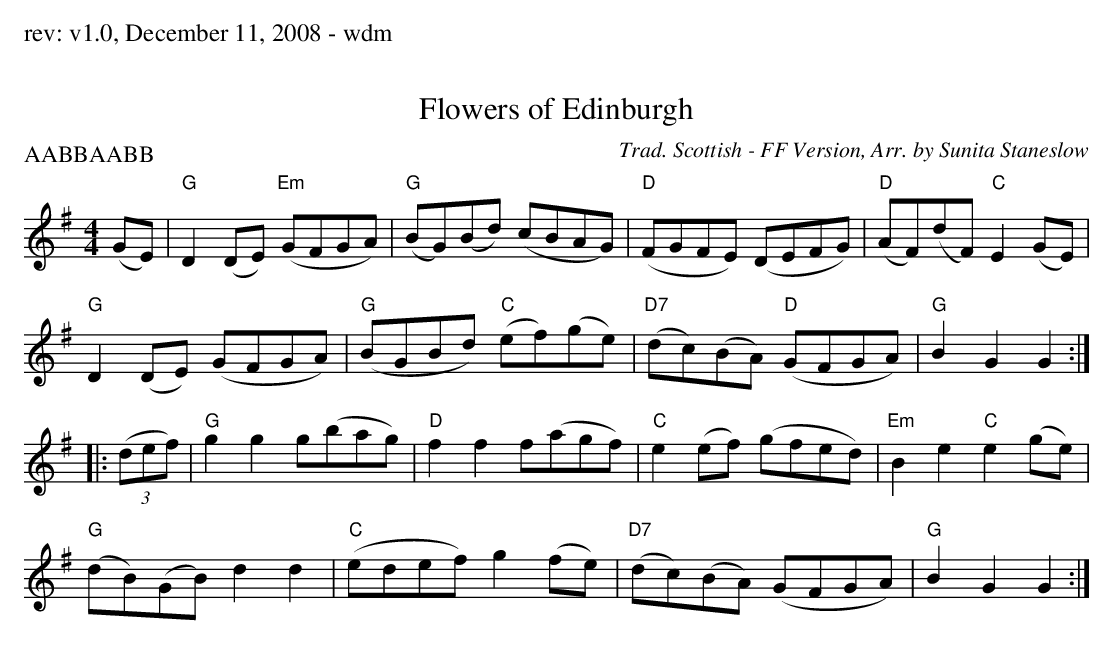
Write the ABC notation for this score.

X:1
T:Flowers of Edinburgh
O:Trad. Scottish - FF Version, Arr. by Sunita Staneslow
M:4/4
L:1/8
P:AABBAABB
K:G
(GE)|"G"D2 (DE) "Em"(GFGA)|"G"(BG)(Bd) (cBAG)|"D"(FGFE) (DEFG)|"D"(AF)(dF) "C"E2 (GE)|
"G"D2 (DE) (GFGA)| "G"(BGBd) "C"(ef)(ge)|"D7"(dc)(BA) "D"(GFGA)|"G"B2 G2 G2:|
|: (3 (def)|"G"g2 g2 g(bag)|"D"f2 f2 f(agf)|"C"e2 (ef) (gfed)|"Em"B2 e2 "C"e2 (ge)|
"G"(dB)(GB) d2 d2|"C"(edef) g2 (fe)|"D7"(dc)(BA) (GFGA)|"G"B2 G2 G2:|
